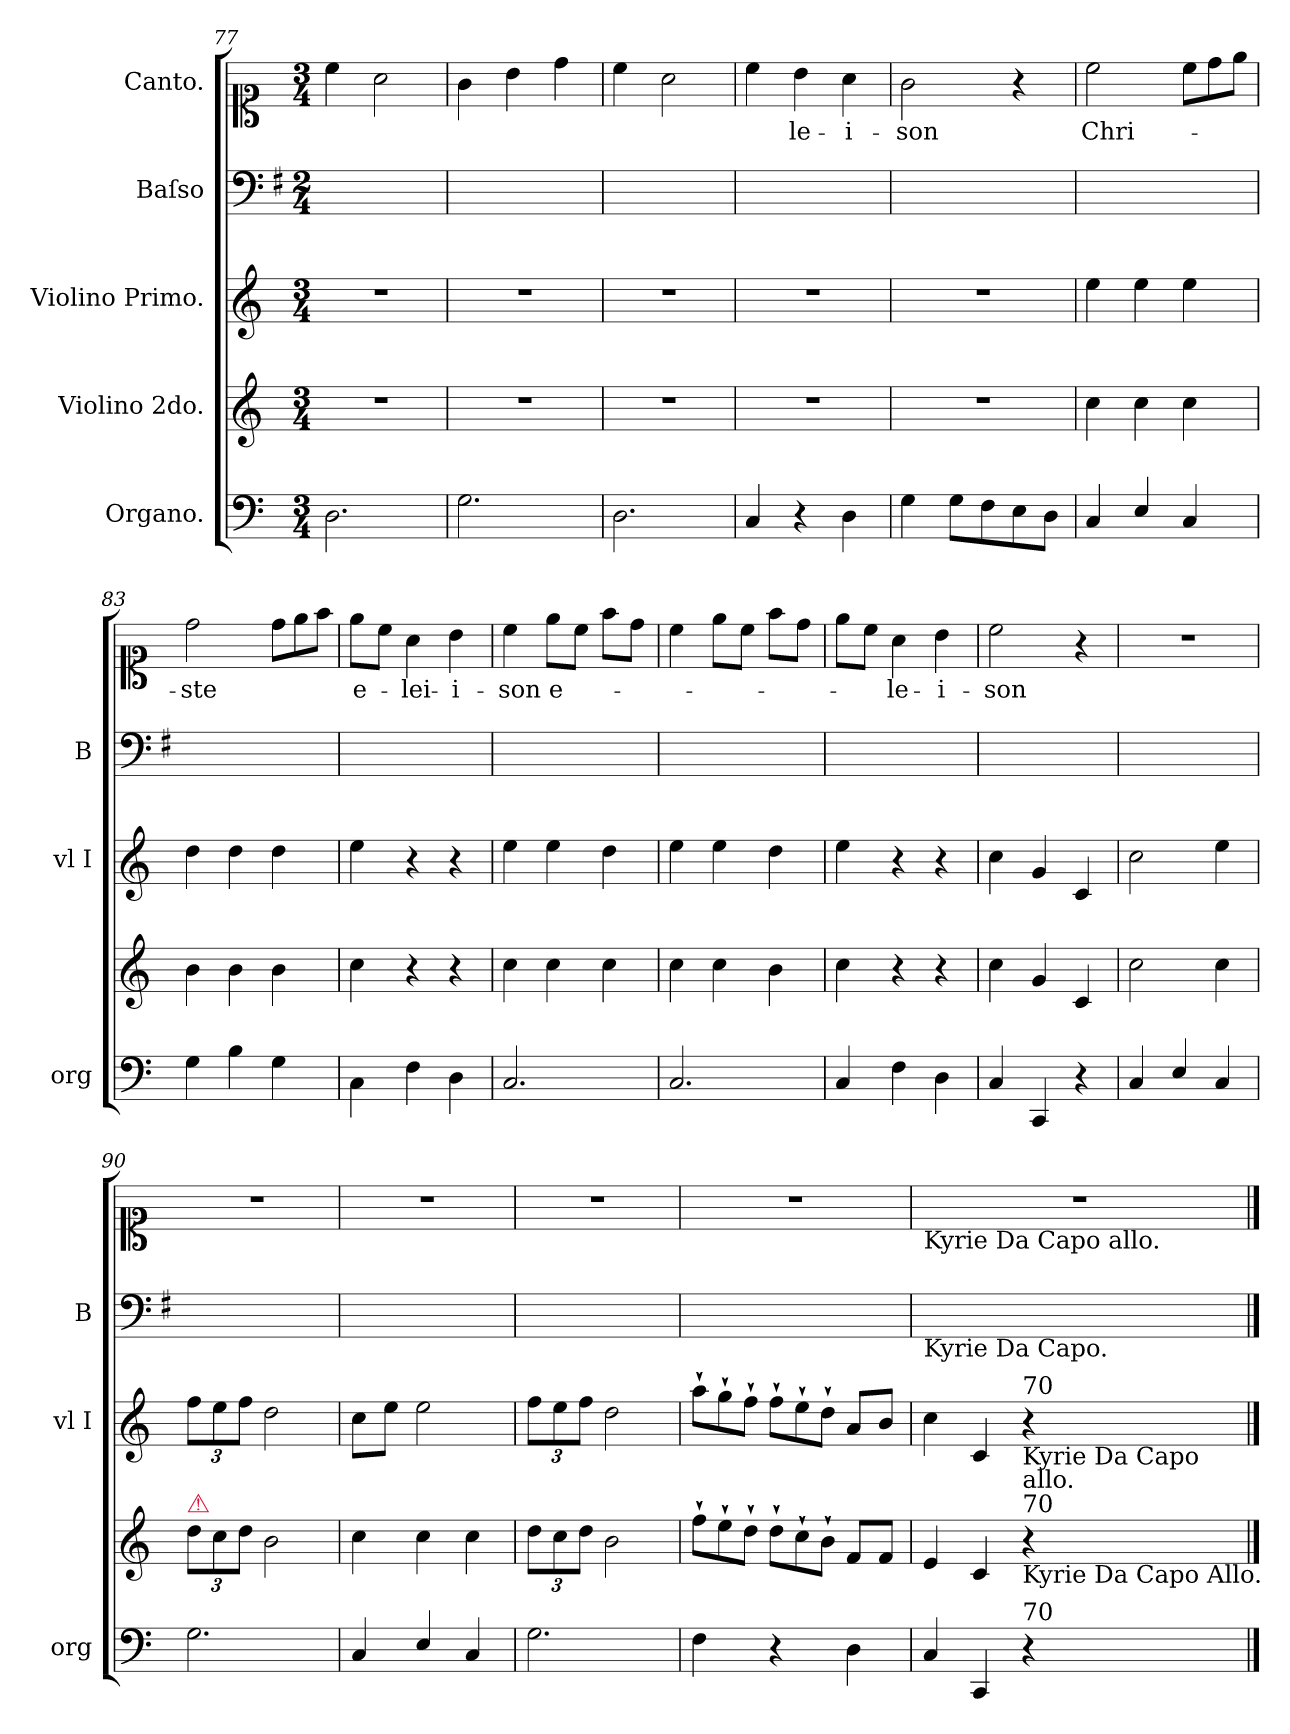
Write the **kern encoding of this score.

**kern	**kern	**kern	**dynam	**kern	**kern	**text
*part5	*part4	*part3	*part3	*part2	*part1	*part1
*staff5	*staff4	*staff3	*staff3	*staff2	*staff1	*staff1
*I"Organo.	*I"Violino 2do.	*I"Violino Primo.	*	*I"Baſso	*I"Canto.	*
*I'org	*	*I'vl I	*	*I'B	*	*
*clefF4	*clefG2	*clefG2	*	*clefF4	*clefC1	*
*k[]	*k[]	*k[]	*	*k[f#]	*k[]	*
*M3/4	*M3/4	*M3/4	*	*M2/4	*M3/4	*
=77	=77	=77	=77	=77	=77	=77
2.D\	2.r	2.r	.	2.ryy	4cc\	.
.	.	.	.	.	2a\	.
=78	=78	=78	=78	=78	=78	=78
2.G\	2.r	2.r	.	2.ryy	4g\	.
.	.	.	.	.	4b\	.
.	.	.	.	.	4dd\	.
=79	=79	=79	=79	=79	=79	=79
2.D\	2.r	2.r	.	2.ryy	4cc\	.
.	.	.	.	.	2a\	.
=80	=80	=80	=80	=80	=80	=80
4C/	2.r	2.r	.	2.ryy	4cc\	.
4r	.	.	.	.	4b\	-le-
4D\	.	.	.	.	4a\	-i-
=81	=81	=81	=81	=81	=81	=81
4G\	2.r	2.r	.	2.ryy	2g\	-son
8G\L	.	.	.	.	.	.
8F\	.	.	.	.	.	.
8E\	.	.	.	.	4r	.
8D\J	.	.	.	.	.	.
=82	=82	=82	=82	=82	=82	=82
4C/	4cc\	4ee\	.	2.ryy	2cc\	Chri-
4E/	4cc\	4ee\	.	.	.	.
*	*	*	*	*	*Xtuplet	*
4C/	4cc\	4ee\	.	.	12cc\L	.
.	.	.	.	.	12dd\	.
.	.	.	.	.	12ee\J	.
=83	=83	=83	=83	=83	=83	=83
4G\	4b\	4dd\	.	2.ryy	2dd\	-ste
4B\	4b\	4dd\	.	.	.	.
4G\	4b\	4dd\	.	.	12dd\L	.
.	.	.	.	.	12ee\	.
.	.	.	.	.	12ff\J	.
=84	=84	=84	=84	=84	=84	=84
4C\	4cc\	4ee\	.	2.ryy	8ee\L	e-
.	.	.	.	.	8cc\J	.
4F\	4r	4r	.	.	4a\	-lei-
4D\	4r	4r	.	.	4b\	-i-
=85	=85	=85	=85	=85	=85	=85
2.C/	4cc\	4ee\	.	2.ryy	4cc\	-son
.	4cc\	4ee\	.	.	8ee\L	e-
.	.	.	.	.	8cc\J	.
.	4cc\	4dd\	.	.	8ff\L	.
.	.	.	.	.	8dd\J	.
=86	=86	=86	=86	=86	=86	=86
2.C/	4cc\	4ee\	.	2.ryy	4cc\	.
.	4cc\	4ee\	.	.	8ee\L	.
.	.	.	.	.	8cc\J	.
.	4b\	4dd\	.	.	8ff\L	.
.	.	.	.	.	8dd\J	.
=87	=87	=87	=87	=87	=87	=87
4C/	4cc\	4ee\	.	2.ryy	8ee\L	.
.	.	.	.	.	8cc\J	.
4F\	4r	4r	.	.	4a\	-le-
4D\	4r	4r	.	.	4b\	-i-
=88	=88	=88	=88	=88	=88	=88
4C/	4cc\	4cc\	.	2.ryy	2cc\	-son
4CC/	4g/	4g/	.	.	.	.
4r	4c/	4c/	.	.	4r	.
=89	=89	=89	=89	=89	=89	=89
!	!	!	!LO:DY:a	!	!	!
4C/	2cc\	2cc\	fr.	2.ryy	2.r	.
4E/	.	.	.	.	.	.
4C/	4cc\	4ee\	.	.	.	.
=90	=90	=90	=90	=90	=90	=90
!	!LO:TX:a:color=crimson:t=⚠	!	!	!	!	!
2.G\	12dd\L	12ff\L	.	2.ryy	2.r	.
.	12cc\	12ee\	.	.	.	.
.	12dd\J	12ff\J	.	.	.	.
.	2b\	2dd\	.	.	.	.
=91	=91	=91	=91	=91	=91	=91
4C/	4cc\	8cc\L	.	2.ryy	2.r	.
.	.	8ee\J	.	.	.	.
4E/	4cc\	2ee\	.	.	.	.
4C/	4cc\	.	.	.	.	.
=92	=92	=92	=92	=92	=92	=92
2.G\	12dd\L	12ff\L	.	2.ryy	2.r	.
.	12cc\	12ee\	.	.	.	.
.	12dd\J	12ff\J	.	.	.	.
.	2b\	2dd\	.	.	.	.
=93	=93	=93	=93	=93	=93	=93
*	*Xtuplet	*Xtuplet	*	*	*	*
4F\	12ff`\L	12aa`\L	.	2.ryy	2.r	.
.	12ee`\	12gg`\	.	.	.	.
.	12dd`\J	12ff`\J	.	.	.	.
4r	12dd`\L	12ff`\L	.	.	.	.
.	12cc`\	12ee`\	.	.	.	.
.	12b`\J	12dd`\J	.	.	.	.
4D\	8f/L	8a/L	.	.	.	.
.	8f/J	8b/J	.	.	.	.
=94	=94	=94	=94	=94	=94	=94
!	!	!	!	!	!LO:TX:b:t=Kyrie Da Capo allo.	!
!	!	!	!	!LO:TX:b:t=Kyrie Da Capo.	!	!
4C/	4e/	4cc\	.	2.ryy	2.r	.
4CC/	4c/	4c/	.	.	.	.
!	!	!LO:TX:b:t=Kyrie Da Capo\nallo.	!	!	!	!
!	!	!LO:TX:a:t=70	!	!	!	!
!	!LO:TX:b:t=Kyrie Da Capo Allo.	!	!	!	!	!
!	!LO:TX:a:t=70	!	!	!	!	!
!LO:TX:a:t=70	!	!	!	!	!	!
4r	4r	4r	.	.	.	.
==	==	==	==	==	==	==
*-	*-	*-	*-	*-	*-	*-
